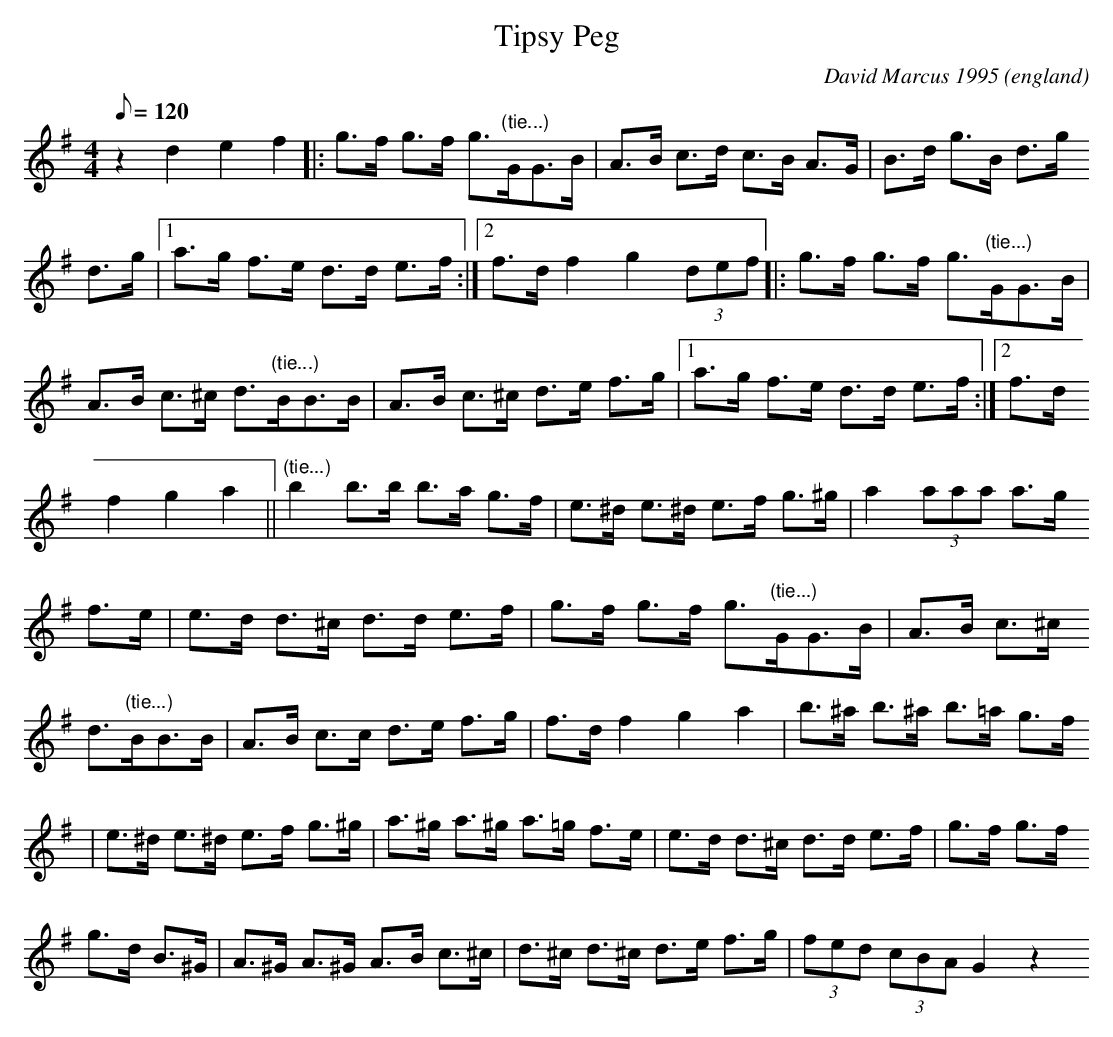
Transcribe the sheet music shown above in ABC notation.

X:1
T:Tipsy Peg
O:england
M:4/4
L:1/8
Q:120
C:David Marcus 1995
K:G
z2 d2 e2 f2 |: g>f g>f g>"(tie...)"GG>B | A>B c>d c>B A>G | B>d g>B d>g
d>g |1 a>g f>e d>d e>f :|2 f>d f2 g2 (3def |: g>f g>f g>"(tie...)"GG>B |
A>B c>^c d>"(tie...)"BB>B | A>B c>^c d>e f>g |1 a>g f>e d>d e>f :|2 f>d
f2  g2 a2 || "(tie...)"b2b>b b>a g>f | e>^d e>^d e>f g>^g | a2 (3aaa a>g
f>e | e>d d>^c d>d e>f | g>f g>f g>"(tie...)"GG>B | A>B c>^c
d>"(tie...)"BB>B | A>B c>^ c d>e f>g | f>d f2 g2 a2 | b>^a b>^a b>=a g>f
| e>^d e>^d e>f g>^g | a>^g a>^g a>=g f>e |  e>d d>^c d>d e>f | g>f g>f
g>d B>^G | A>^G A>^G A>B c>^c | d>^c d>^c d>e  f>g | (3fed (3cBA G2 z2
